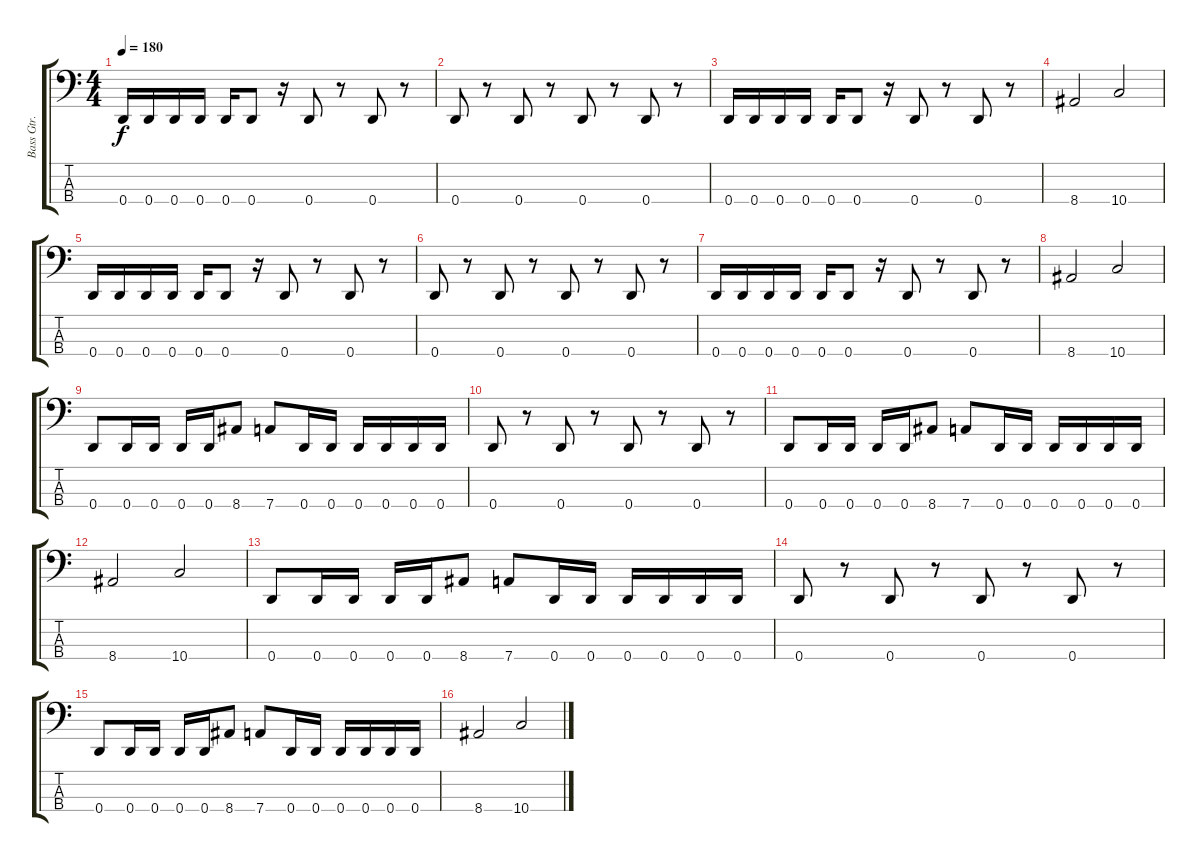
\track ("Bass Gtr." "Bass Gtr.") {instrument electricbasspick}
\staff {score tabs}
\tuning (G2 D2 A1 D1) {hide}
\ts (4 4)
\tempo 180
\clef f4
\ks c
0.4.16{dy f} 0.4.16 0.4.16 0.4.16 0.4.16 0.4.8 r.16 0.4.8 r.8 0.4.8 r.8 |
0.4.8 r.8 0.4.8 r.8 0.4.8 r.8 0.4.8 r.8 |
0.4.16 0.4.16 0.4.16 0.4.16 0.4.16 0.4.8 r.16 0.4.8 r.8 0.4.8 r.8 |
8.4.2 10.4.2 |
0.4.16 0.4.16 0.4.16 0.4.16 0.4.16 0.4.8 r.16 0.4.8 r.8 0.4.8 r.8 |
0.4.8 r.8 0.4.8 r.8 0.4.8 r.8 0.4.8 r.8 |
0.4.16 0.4.16 0.4.16 0.4.16 0.4.16 0.4.8 r.16 0.4.8 r.8 0.4.8 r.8 |
8.4.2 10.4.2 |
0.4.8 0.4.16 0.4.16 0.4.16 0.4.16 8.4.8 7.4.8 0.4.16 0.4.16 0.4.16 0.4.16 0.4.16 0.4.16 |
0.4.8 r.8 0.4.8 r.8 0.4.8 r.8 0.4.8 r.8 |
0.4.8 0.4.16 0.4.16 0.4.16 0.4.16 8.4.8 7.4.8 0.4.16 0.4.16 0.4.16 0.4.16 0.4.16 0.4.16 |
8.4.2 10.4.2 |
0.4.8 0.4.16 0.4.16 0.4.16 0.4.16 8.4.8 7.4.8 0.4.16 0.4.16 0.4.16 0.4.16 0.4.16 0.4.16 |
0.4.8 r.8 0.4.8 r.8 0.4.8 r.8 0.4.8 r.8 |
0.4.8 0.4.16 0.4.16 0.4.16 0.4.16 8.4.8 7.4.8 0.4.16 0.4.16 0.4.16 0.4.16 0.4.16 0.4.16 |
8.4.2 10.4.2
